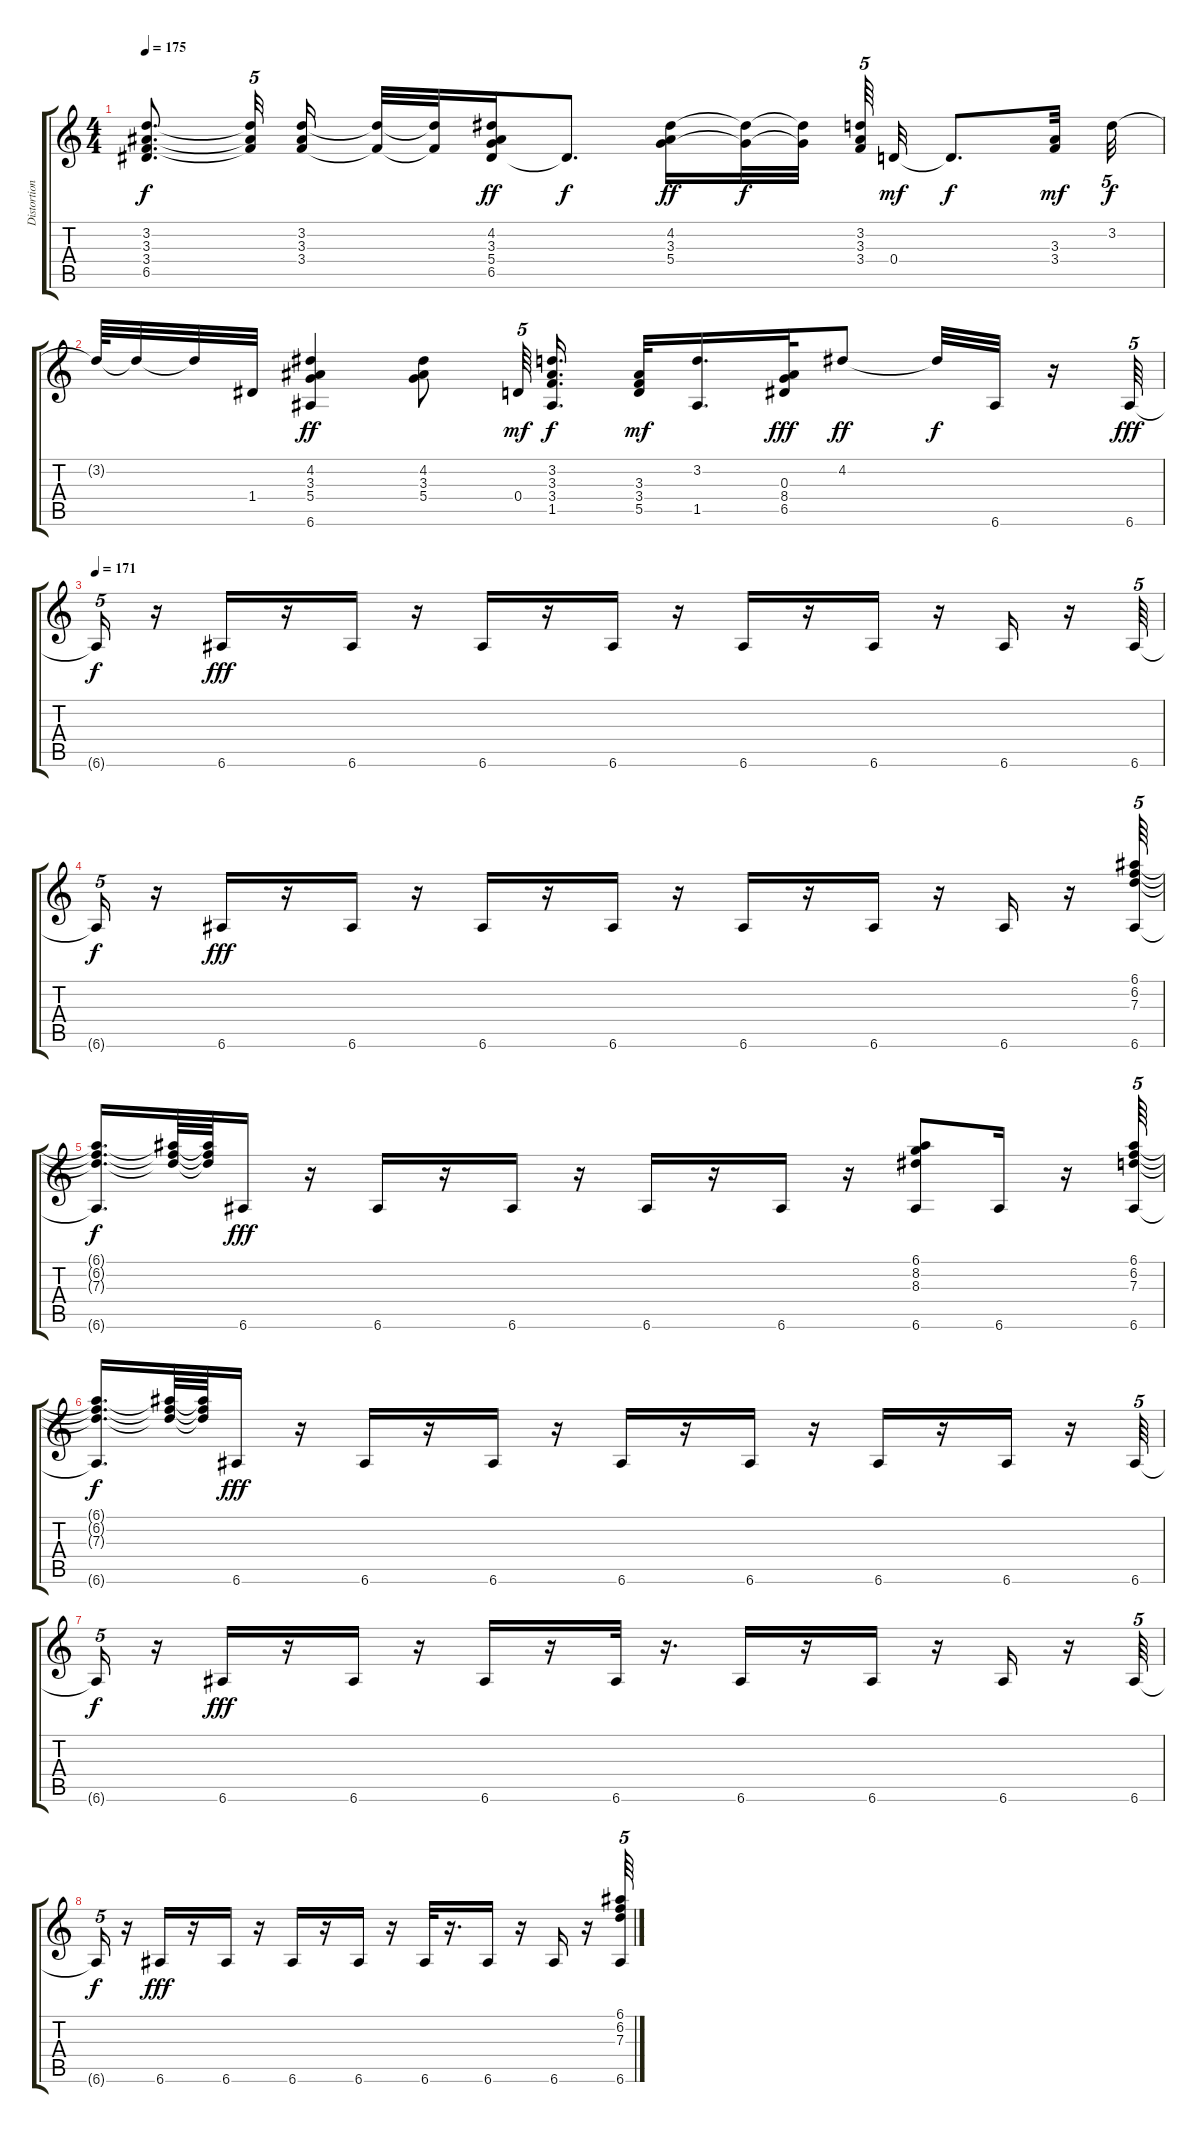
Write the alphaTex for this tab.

\track ("Distortion" "Distortion") {instrument distortionguitar}
\staff {score tabs}
\tuning (E4 B3 G3 D3 A2 E2) {hide}
\ts (4 4)
\tempo 175
\clef g2
\ks c
(3.2{t} 3.3{t} 3.4{t} 6.5{t}).8{d dy f} (3.2{t} 3.3{t} 3.4{t}).32{tu (5 4) beam splitsecondary} (3.2 3.3 3.4).16 (3.2{t} 3.4{t}).32 (3.2{t} 3.4{t}).32 (4.2 3.3 5.4 6.5).16{dy ff} 6.5{t}.8{d dy f} (4.2 3.3 5.4).16{dy ff} (4.2{t} 5.4{t}).32{dy f} (4.2{t} 5.4{t}).32{beam splitsecondary} (3.2 3.3 3.4).64{tu (5 4)} 0.4.32{dy mf} 0.4{t}.8{d dy f} (3.3 3.4).32{dy mf} 3.2.32{tu (5 4) dy f} |
3.2{t}.64 3.2{t}.32 3.2{t}.32 1.4.32 (4.2 3.3 5.4 6.6).4{dy ff} (4.2 3.3 5.4).8 0.4.64{tu (5 4) dy mf beam splitsecondary} (3.2 3.3 3.4 1.5).16{d dy f} (3.3 3.4 5.5).32{dy mf} (3.2 1.5).16{d} (0.3 8.4 6.5).32{dy fff} 4.2.8{dy ff} 4.2{t}.32{dy f} 6.6.32 r.16 6.6.64{tu (5 4) dy fff} |
\tempo 171
6.6{t}.16{tu (5 4) dy f} r.16 6.6.16{dy fff} r.16 6.6.16 r.16 6.6.16 r.16 6.6.16 r.16 6.6.16 r.16 6.6.16 r.16 6.6.16 r.16 6.6.64{tu (5 4)} |
6.6{t}.16{tu (5 4) dy f} r.16 6.6.16{dy fff} r.16 6.6.16 r.16 6.6.16 r.16 6.6.16 r.16 6.6.16 r.16 6.6.16 r.16 6.6.16 r.16 (6.1 6.2 7.3 6.6).64{tu (5 4)} |
(6.1{t} 6.2{t} 7.3{t} 6.6{t}).16{d dy f} (6.1{t} 6.2{t} 7.3{t}).64 (6.1{t} 6.2{t} 7.3{t}).64 6.6.16{dy fff} r.16 6.6.16 r.16 6.6.16 r.16 6.6.16 r.16 6.6.16 r.16 (6.1 8.2 8.3 6.6).8 6.6.16 r.16 (6.1 6.2 7.3 6.6).64{tu (5 4)} |
(6.1{t} 6.2{t} 7.3{t} 6.6{t}).16{d dy f} (6.1{t} 6.2{t} 7.3{t}).64 (6.1{t} 6.2{t} 7.3{t}).64 6.6.16{dy fff} r.16 6.6.16 r.16 6.6.16 r.16 6.6.16 r.16 6.6.16 r.16 6.6.16 r.16 6.6.16 r.16 6.6.64{tu (5 4)} |
6.6{t}.16{tu (5 4) dy f} r.16 6.6.16{dy fff} r.16 6.6.16 r.16 6.6.16 r.16 6.6.32 r.16{d} 6.6.16 r.16 6.6.16 r.16 6.6.16 r.16 6.6.64{tu (5 4)} |
6.6{t}.16{tu (5 4) dy f} r.16 6.6.16{dy fff} r.16 6.6.16 r.16 6.6.16 r.16 6.6.16 r.16 6.6.32 r.16{d} 6.6.16 r.16 6.6.16 r.16 (6.1 6.2 7.3 6.6).64{tu (5 4)}
